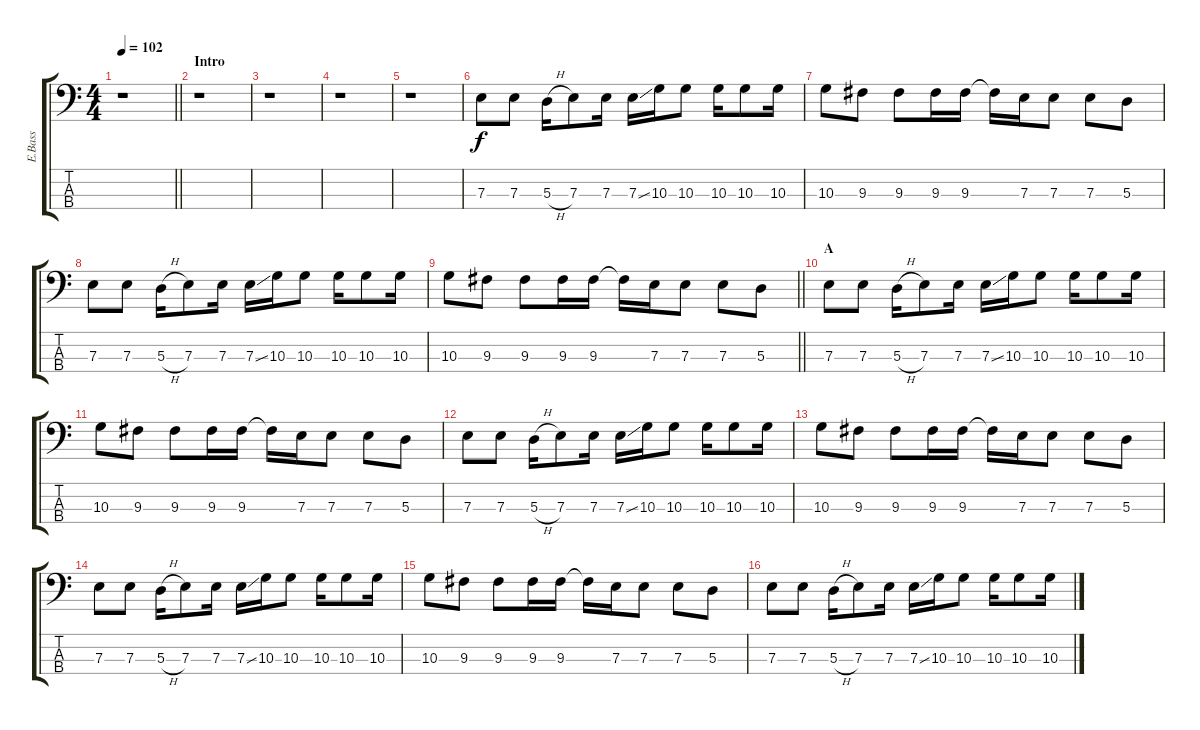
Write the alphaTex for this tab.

\track ("E.Bass" "E.Bass") {instrument electricbassfinger}
\staff {score tabs}
\tuning (G2 D2 A1 E1) {hide}
\ts (4 4)
\tempo 102
\clef f4
\barLineRight lightlight
\ks c
r.1{dy f instrument electricbassfinger} |
\section ("" "Intro")
r.1 |
r.1 |
r.1 |
r.1 |
7.3.8 7.3.8 5.3{h}.16 7.3.8 7.3.16 7.3{ss}.16 10.3.16 10.3.8 10.3.16 10.3.8 10.3.16 |
10.3.8 9.3.8 9.3.8 9.3.16 9.3.16 9.3{t}.16 7.3.16 7.3.8 7.3.8 5.3.8 |
7.3.8 7.3.8 5.3{h}.16 7.3.8 7.3.16 7.3{ss}.16 10.3.16 10.3.8 10.3.16 10.3.8 10.3.16 |
\barLineRight lightlight
10.3.8 9.3.8 9.3.8 9.3.16 9.3.16 9.3{t}.16 7.3.16 7.3.8 7.3.8 5.3.8 |
\section ("" "A")
7.3.8 7.3.8 5.3{h}.16 7.3.8 7.3.16 7.3{ss}.16 10.3.16 10.3.8 10.3.16 10.3.8 10.3.16 |
10.3.8 9.3.8 9.3.8 9.3.16 9.3.16 9.3{t}.16 7.3.16 7.3.8 7.3.8 5.3.8 |
7.3.8 7.3.8 5.3{h}.16 7.3.8 7.3.16 7.3{ss}.16 10.3.16 10.3.8 10.3.16 10.3.8 10.3.16 |
10.3.8 9.3.8 9.3.8 9.3.16 9.3.16 9.3{t}.16 7.3.16 7.3.8 7.3.8 5.3.8 |
7.3.8 7.3.8 5.3{h}.16 7.3.8 7.3.16 7.3{ss}.16 10.3.16 10.3.8 10.3.16 10.3.8 10.3.16 |
10.3.8 9.3.8 9.3.8 9.3.16 9.3.16 9.3{t}.16 7.3.16 7.3.8 7.3.8 5.3.8 |
7.3.8 7.3.8 5.3{h}.16 7.3.8 7.3.16 7.3{ss}.16 10.3.16 10.3.8 10.3.16 10.3.8 10.3.16
